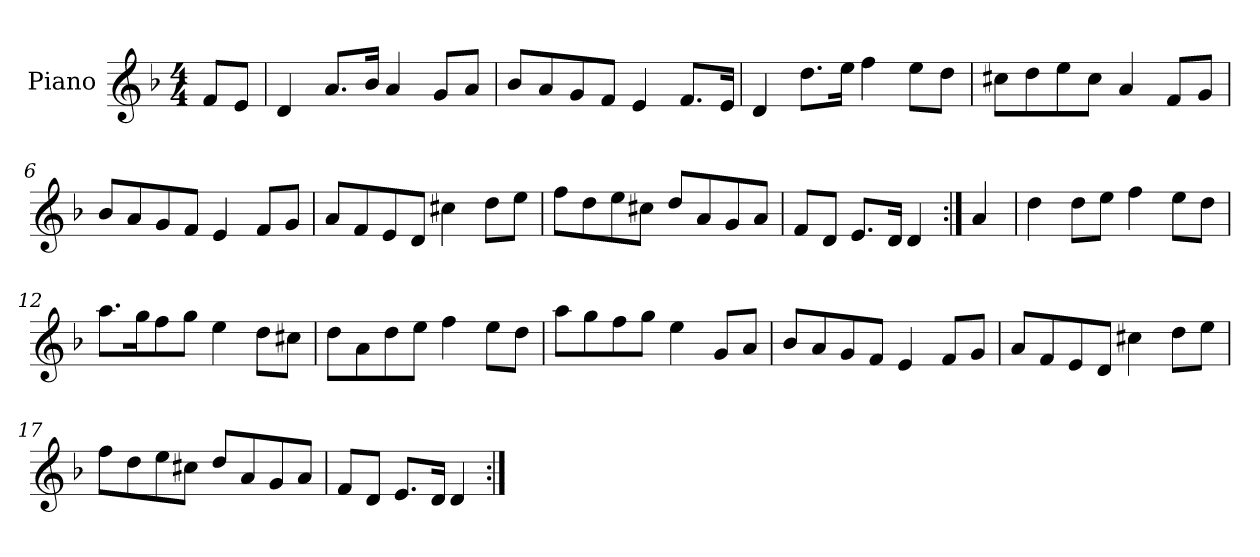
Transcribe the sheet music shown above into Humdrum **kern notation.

**kern
*part1
*staff1
*I"Piano
*I'Pno
*clefG2
*k[b-]
*d:
*M4/4
=1
8f/L
8e/J
=2
4d/
8.a/L
16b-/Jk
4a/
8g/L
8a/J
=3
8b-/L
8a/
8g/
8f/J
4e/
8.f/L
16e/Jk
=4
4d/
8.dd\L
16ee\Jk
4ff\
8ee\L
8dd\J
=5
8cc#X\L
8dd\
8ee\
8cc#\J
4a/
8f/L
8g/J
!!LO:LB:g=z
=6
8b-/L
8a/
8g/
8f/J
4e/
8f/L
8g/J
=7
8a/L
8f/
8e/
8d/J
4cc#X\
8dd\L
8ee\J
=8
8ff\L
8dd\
8ee\
8cc#X\J
8dd/L
8a/
8g/
8a/J
=9
8f/L
8d/J
8.e/L
16d/Jk
4d/
=10:|!
4a/
!!LO:LB:g=z
=11
4dd\
8dd\L
8ee\J
4ff\
8ee\L
8dd\J
=12
8.aa\L
16gg\K
8ff\
8gg\J
4ee\
8dd\L
8cc#X\J
=13
8dd\L
8a\
8dd\
8ee\J
4ff\
8ee\L
8dd\J
=14
8aa\L
8gg\
8ff\
8gg\J
4ee\
8g/L
8a/J
!!LO:LB:g=z
=15
8b-/L
8a/
8g/
8f/J
4e/
8f/L
8g/J
=16
8a/L
8f/
8e/
8d/J
4cc#X\
8dd\L
8ee\J
=17
8ff\L
8dd\
8ee\
8cc#X\J
8dd/L
8a/
8g/
8a/J
=18
8f/L
8d/J
8.e/L
16d/Jk
4d/
=:|!
*-
